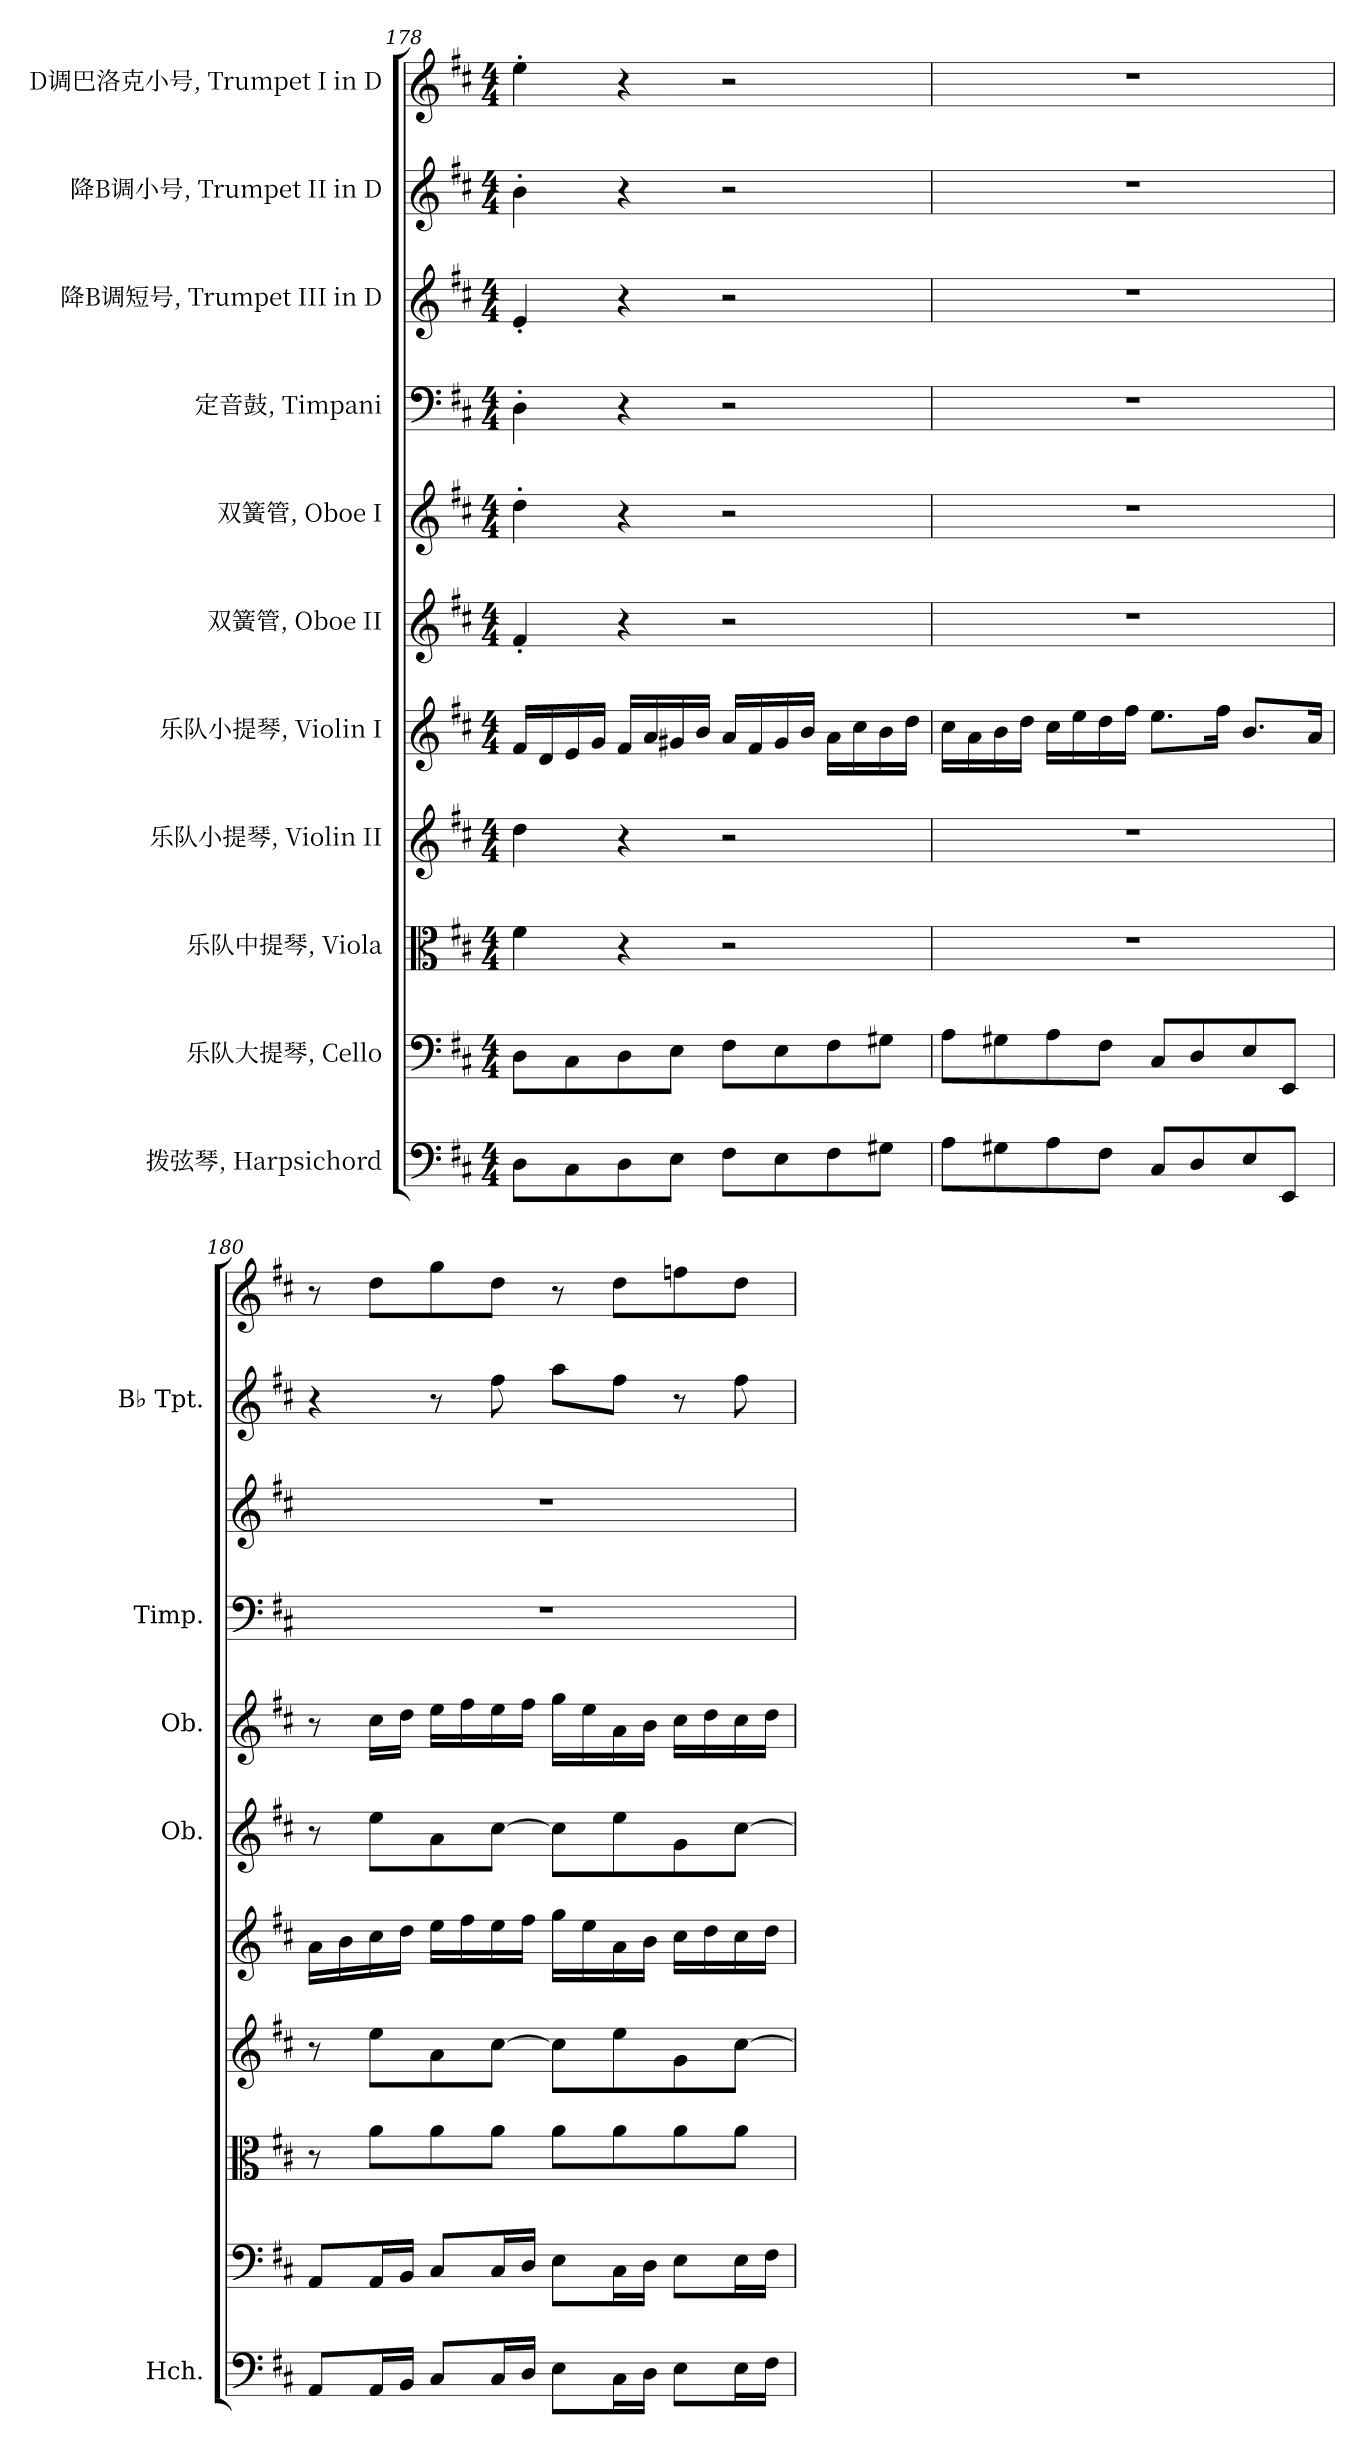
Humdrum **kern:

**kern	**kern	**kern	**kern	**kern	**kern	**kern	**kern	**kern	**kern	**kern
*part11	*part10	*part9	*part8	*part7	*part6	*part5	*part4	*part3	*part2	*part1
*staff11	*staff10	*staff9	*staff8	*staff7	*staff6	*staff5	*staff4	*staff3	*staff2	*staff1
*I"拨弦琴, Harpsichord	*I"乐队大提琴, Cello	*I"乐队中提琴, Viola	*I"乐队小提琴, Violin II	*I"乐队小提琴, Violin I	*I"双簧管, Oboe II	*I"双簧管, Oboe I	*I"定音鼓, Timpani	*I"降B调短号, Trumpet III in D	*I"降B调小号, Trumpet II in D	*I"D调巴洛克小号, Trumpet I in D
*I'Hch.	*	*	*	*	*I'Ob.	*I'Ob.	*I'Timp.	*	*I'B♭ Tpt.	*
*clefF4	*clefF4	*clefC3	*clefG2	*clefG2	*clefG2	*clefG2	*clefF4	*clefG2	*clefG2	*clefG2
*	*	*	*	*	*	*	*	*ITrd1c2	*ITrd1c2	*ITrd-1c-2
*k[f#c#]	*k[f#c#]	*k[f#c#]	*k[f#c#]	*k[f#c#]	*k[f#c#]	*k[f#c#]	*k[f#c#]	*k[]	*k[]	*k[f#c#g#d#]
*M4/4	*M4/4	*M4/4	*M4/4	*M4/4	*M4/4	*M4/4	*M4/4	*M4/4	*M4/4	*M4/4
=178	=178	=178	=178	=178	=178	=178	=178	=178	=178	=178
8D\L	8D\L	4f#\	4dd\	16f#/LL	4f#'/	4dd'\	4D'\	4d'/	4a'\	4ff#'\
.	.	.	.	16d/	.	.	.	.	.	.
8C#\	8C#\	.	.	16e/	.	.	.	.	.	.
.	.	.	.	16g/JJ	.	.	.	.	.	.
8D\	8D\	4r	4r	16f#/LL	4r	4r	4r	4r	4r	4r
.	.	.	.	16a/	.	.	.	.	.	.
8E\J	8E\J	.	.	16g#X/	.	.	.	.	.	.
.	.	.	.	16b/JJ	.	.	.	.	.	.
8F#\L	8F#\L	2r	2r	16a/LL	2r	2r	2r	2r	2r	2r
.	.	.	.	16f#/	.	.	.	.	.	.
8E\	8E\	.	.	16g#/	.	.	.	.	.	.
.	.	.	.	16b/JJ	.	.	.	.	.	.
8F#\	8F#\	.	.	16a\LL	.	.	.	.	.	.
.	.	.	.	16cc#\	.	.	.	.	.	.
8G#X\J	8G#X\J	.	.	16b\	.	.	.	.	.	.
.	.	.	.	16dd\JJ	.	.	.	.	.	.
!!LO:PB:g=z
=179	=179	=179	=179	=179	=179	=179	=179	=179	=179	=179
8A\L	8A\L	1r	1r	16cc#\LL	1r	1r	1r	1r	1r	1r
.	.	.	.	16a\	.	.	.	.	.	.
8G#X\	8G#X\	.	.	16b\	.	.	.	.	.	.
.	.	.	.	16dd\JJ	.	.	.	.	.	.
8A\	8A\	.	.	16cc#\LL	.	.	.	.	.	.
.	.	.	.	16ee\	.	.	.	.	.	.
8F#\J	8F#\J	.	.	16dd\	.	.	.	.	.	.
.	.	.	.	16ff#\JJ	.	.	.	.	.	.
8C#/L	8C#/L	.	.	8.ee\L	.	.	.	.	.	.
8D/	8D/	.	.	.	.	.	.	.	.	.
.	.	.	.	16ff#\Jk	.	.	.	.	.	.
8E/	8E/	.	.	8.b/L	.	.	.	.	.	.
8EE/J	8EE/J	.	.	.	.	.	.	.	.	.
.	.	.	.	16a/Jk	.	.	.	.	.	.
=180	=180	=180	=180	=180	=180	=180	=180	=180	=180	=180
8AA/L	8AA/L	8r	8r	16a\LL	8r	8r	1r	1r	4r	8r
.	.	.	.	16b\	.	.	.	.	.	.
16AA/L	16AA/L	8a\L	8ee\L	16cc#\	8ee\L	16cc#\LL	.	.	.	8ee\L
16BB/JJ	16BB/JJ	.	.	16dd\JJ	.	16dd\JJ	.	.	.	.
8C#/L	8C#/L	8a\	8a\	16ee\LL	8a\	16ee\LL	.	.	8r	8aa\
.	.	.	.	16ff#\	.	16ff#\	.	.	.	.
16C#/L	16C#/L	8a\J	[8cc#\J	16ee\	[8cc#\J	16ee\	.	.	8ee\	8ee\J
16D/JJ	16D/JJ	.	.	16ff#\JJ	.	16ff#\JJ	.	.	.	.
8E\L	8E\L	8a\L	8cc#\L]	16gg\LL	8cc#\L]	16gg\LL	.	.	8gg\L	8r
.	.	.	.	16ee\	.	16ee\	.	.	.	.
16C#\L	16C#\L	8a\	8ee\	16a\	8ee\	16a\	.	.	8ee\J	8ee\L
16D\JJ	16D\JJ	.	.	16b\JJ	.	16b\JJ	.	.	.	.
8E\L	8E\L	8a\	8g\	16cc#\LL	8g\	16cc#\LL	.	.	8r	8ggn\
.	.	.	.	16dd\	.	16dd\	.	.	.	.
16E\L	16E\L	8a\J	[8cc#\J	16cc#\	[8cc#\J	16cc#\	.	.	8ee\	8ee\J
16F#\JJ	16F#\JJ	.	.	16dd\JJ	.	16dd\JJ	.	.	.	.
=	=	=	=	=	=	=	=	=	=	=
*-	*-	*-	*-	*-	*-	*-	*-	*-	*-	*-
